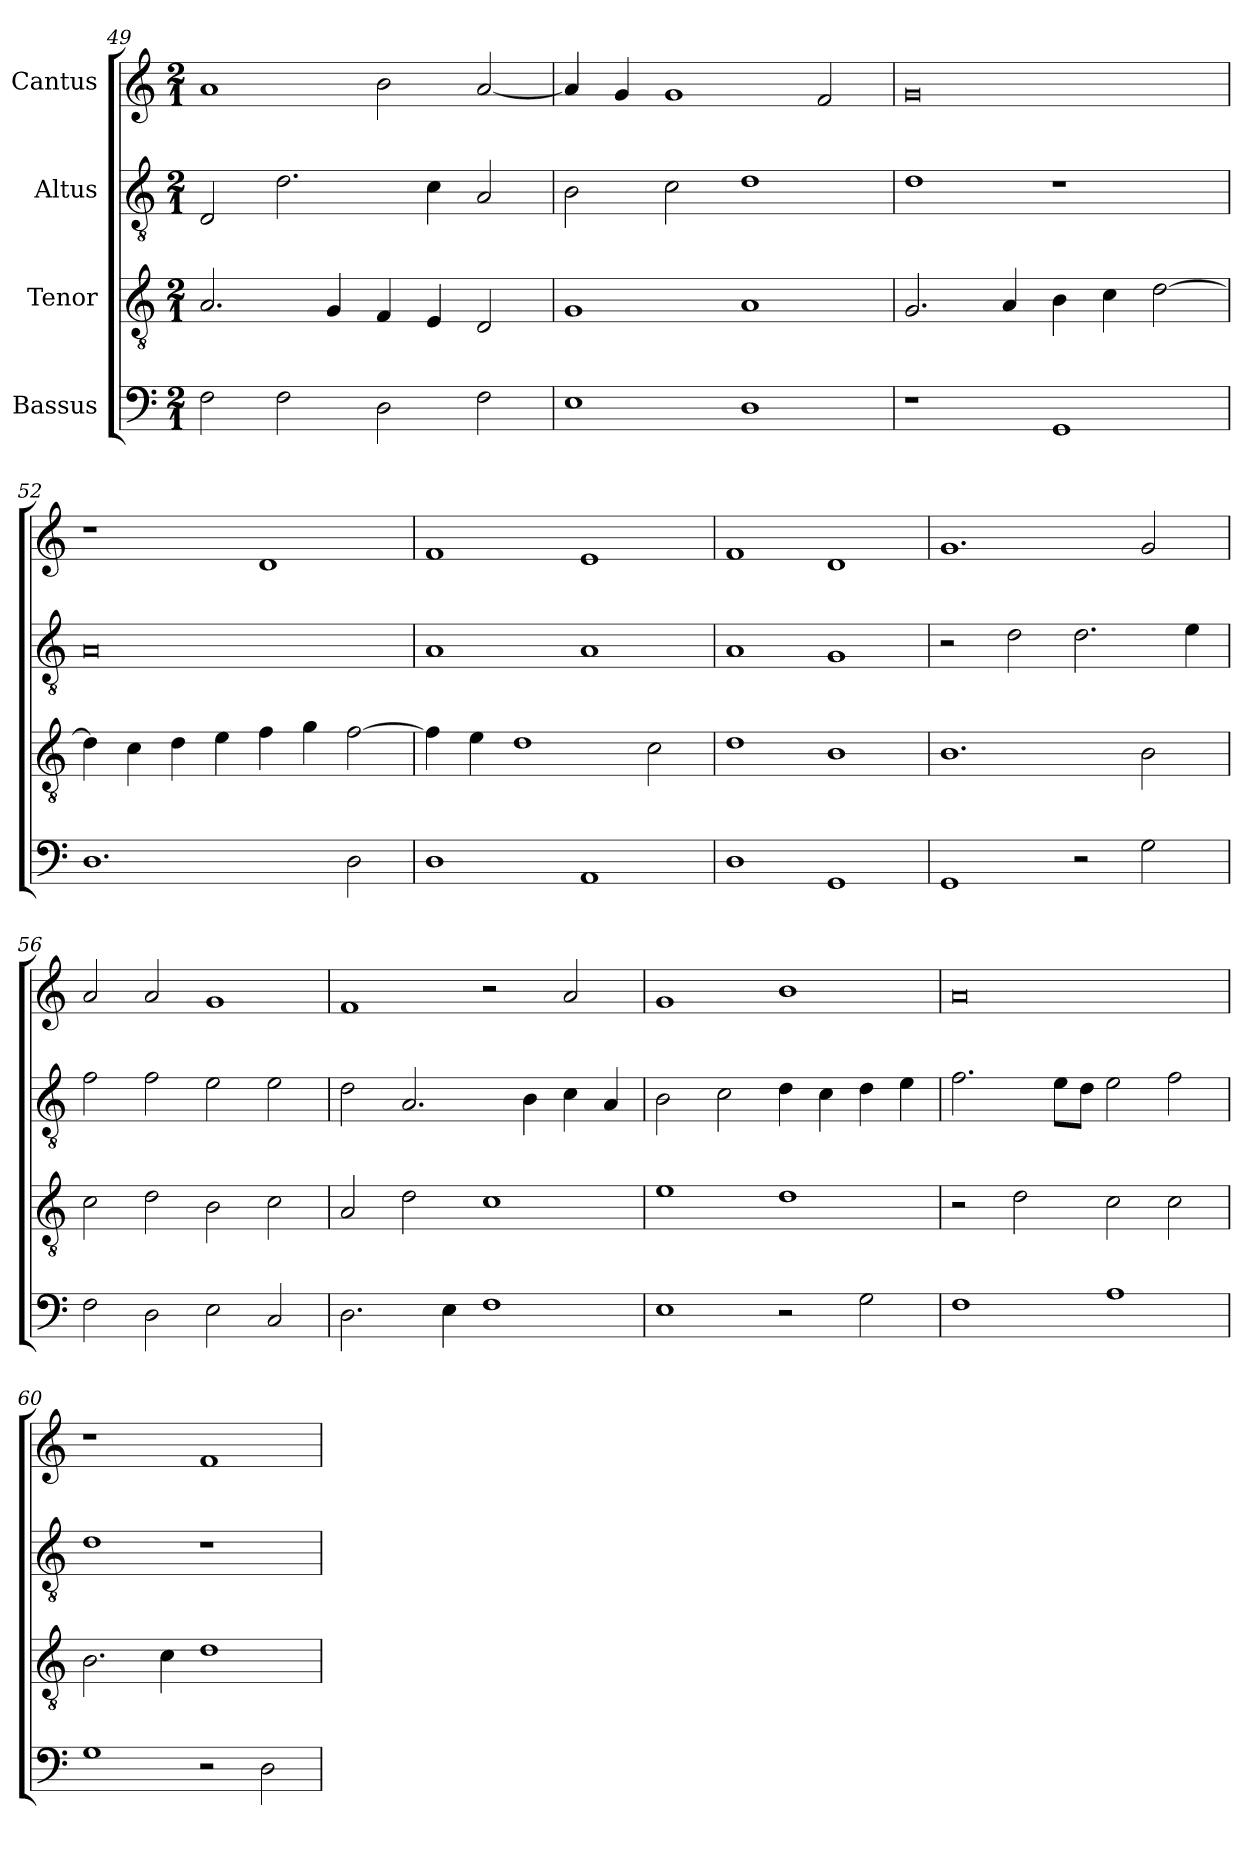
**kern	**kern	**kern	**kern
*part4	*part3	*part2	*part1
*staff4	*staff3	*staff2	*staff1
*I"Bassus	*I"Tenor	*I"Altus	*I"Cantus
*clefF4	*clefGv2	*clefGv2	*clefG2
*	*ITrd7c12	*ITrd7c12	*
*k[]	*k[]	*k[]	*k[]
*C:	*C:	*C:	*C:
*M2/1	*M2/1	*M2/1	*M2/1
=49	=49	=49	=49
2Fi\	2.AAi/	2DDi/	1ai
2Fi\	.	2.Di\	.
.	4GGi/	.	.
2Di\	4FFi/	.	2bi\
.	4EEi/	4Ci\	.
2Fi\	2DDi/	2AAi/	[<2ai/
!!LO:LB:g=z
=50	=50	=50	=50
1Ei	1GGi	2BBi\	4ai/]
.	.	.	4gi/
.	.	2Ci\	1gi
1Di	1AAi	1Di	.
.	.	.	2fi/
=51	=51	=51	=51
1r	2.GGi/	1Di	0gi
.	4AAi/	.	.
1GGi	4BBi\	1r	.
.	4Ci\	.	.
.	[>2Di\	.	.
=52	=52	=52	=52
1.Di	4Di\]	0AAi	1r
.	4Ci\	.	.
.	4Di\	.	.
.	4Ei\	.	.
.	4Fi\	.	1di
.	4Gi\	.	.
2Di\	[>2Fi\	.	.
=53	=53	=53	=53
1Di	4Fi\]	1AAi	1fi
.	4Ei\	.	.
.	1Di	.	.
1AAi	.	1AAi	1ei
.	2Ci\	.	.
=54	=54	=54	=54
1Di	1Di	1AAi	1fi
1GGi	1BBi	1GGi	1di
=55	=55	=55	=55
1GGi	1.BBi	2r	1.gi
.	.	2Di\	.
2r	.	2.Di\	.
2Gi\	2BBi\	.	2gi/
.	.	4Ei\	.
!!LO:LB:g=z
=56	=56	=56	=56
2Fi\	2Ci\	2Fi\	2ai/
2Di\	2Di\	2Fi\	2ai/
2Ei\	2BBi\	2Ei\	1gi
2Ci/	2Ci\	2Ei\	.
=57	=57	=57	=57
2.Di\	2AAi/	2Di\	1fi
.	2Di\	2.AAi/	.
4Ei\	.	.	.
1Fi	1Ci	.	2r
.	.	4BBi\	.
.	.	4Ci\	2ai/
.	.	4AAi/	.
=58	=58	=58	=58
1Ei	1Ei	2BBi\	1gi
.	.	2Ci\	.
2r	1Di	4Di\	1bi
.	.	4Ci\	.
2Gi\	.	4Di\	.
.	.	4Ei\	.
=59	=59	=59	=59
1Fi	2r	2.Fi\	0ai
.	2Di\	.	.
.	.	8Ei\L	.
.	.	8Di\J	.
1Ai	2Ci\	2Ei\	.
.	2Ci\	2Fi\	.
=60	=60	=60	=60
1Gi	2.BBi\	1Di	1r
.	4Ci\	.	.
2r	1Di	1r	1fi
2Di\	.	.	.
=	=	=	=
*-	*-	*-	*-
